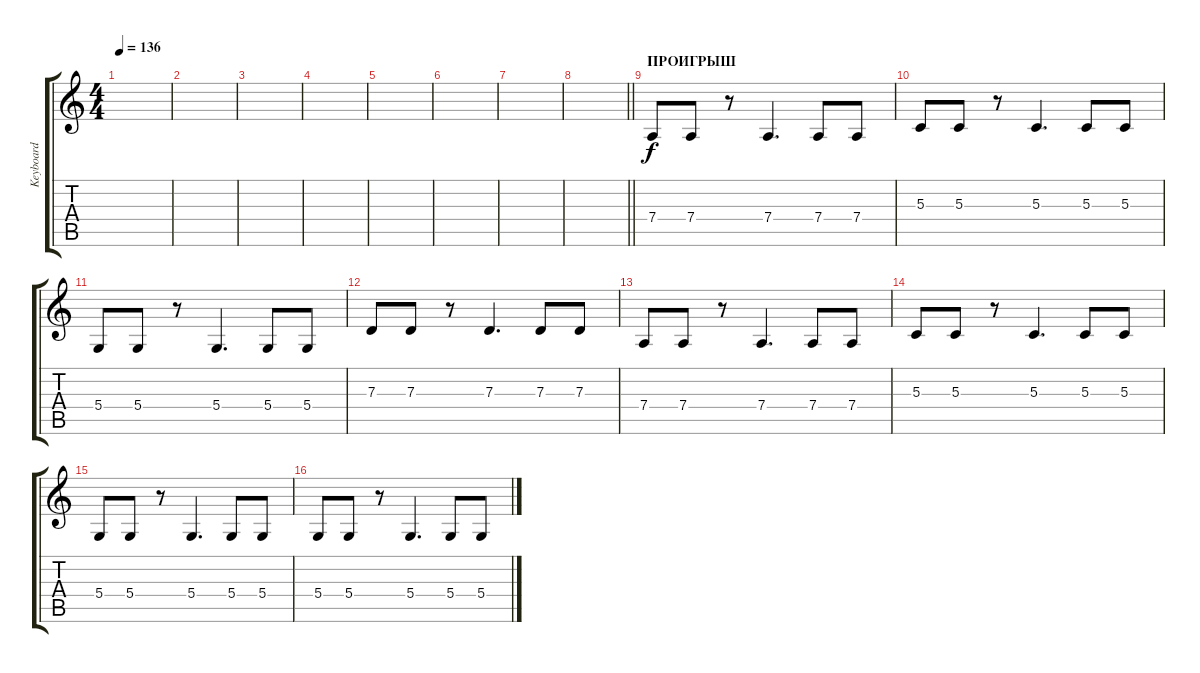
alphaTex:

\track ("Keyboard" "Keyboard") {instrument electricpiano2}
\staff {score tabs}
\tuning (E4 B3 G3 D3 A2 E2) {hide}
\ts (4 4)
\tempo 136
\clef g2
\ks c
|
|
|
|
|
|
|
\barLineRight lightlight
|
\section ("" "ПРОИГРЫШ")
7.4.8 7.4.8 r.8 7.4.4{d} 7.4.8 7.4.8 |
5.3.8 5.3.8 r.8 5.3.4{d} 5.3.8 5.3.8 |
5.4.8 5.4.8 r.8 5.4.4{d} 5.4.8 5.4.8 |
7.3.8 7.3.8 r.8 7.3.4{d} 7.3.8 7.3.8 |
7.4.8 7.4.8 r.8 7.4.4{d} 7.4.8 7.4.8 |
5.3.8 5.3.8 r.8 5.3.4{d} 5.3.8 5.3.8 |
5.4.8 5.4.8 r.8 5.4.4{d} 5.4.8 5.4.8 |
5.4.8 5.4.8 r.8 5.4.4{d} 5.4.8 5.4.8
